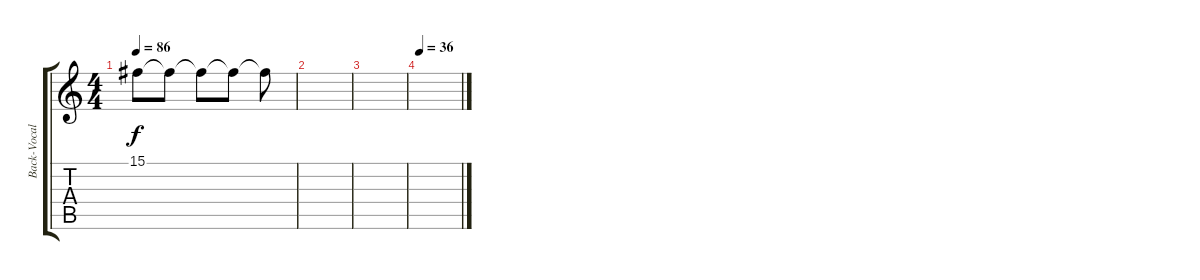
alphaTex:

\track ("Back-Vocals" "Back-Vocal") {instrument baritonesax}
\staff {score tabs}
\tuning (Eb4 Bb3 Gb3 Db3 Ab2 Eb2) {hide}
\ts (4 4)
\tempo 86
\clef g2
\ks c
15.1.8{dy f} 15.1{t}.8 15.1{t}.8 15.1{t}.8 15.1{t}.8 |
|
|
\tempo 36
